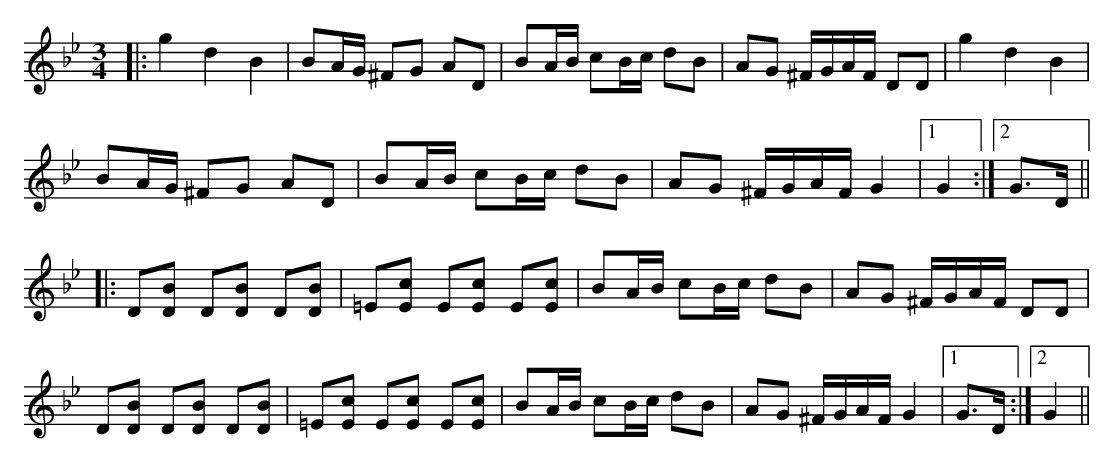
X:1
M:3/4
K:Gmin
|:g2 d2 B2|BA/G/ ^FG AD|BA/B/ cB/c/ dB|AG ^F/G/A/F/ DD|g2 d2 B2|
BA/G/ ^FG AD|BA/B/ cB/c/ dB|AG ^F/G/A/F/ G2|1 G2:|2 G>D||
|:D[DB] D[DB] D[DB]|=E[Ec] E[Ec] E[Ec]|BA/B/ cB/c/ dB|AG ^F/G/A/F/ DD|
D[DB] D[DB] D[DB]|=E[Ec] E[Ec] E[Ec]|BA/B/ cB/c/ dB|AG ^F/G/A/F/ G2|1 G>D:|2 G2||
